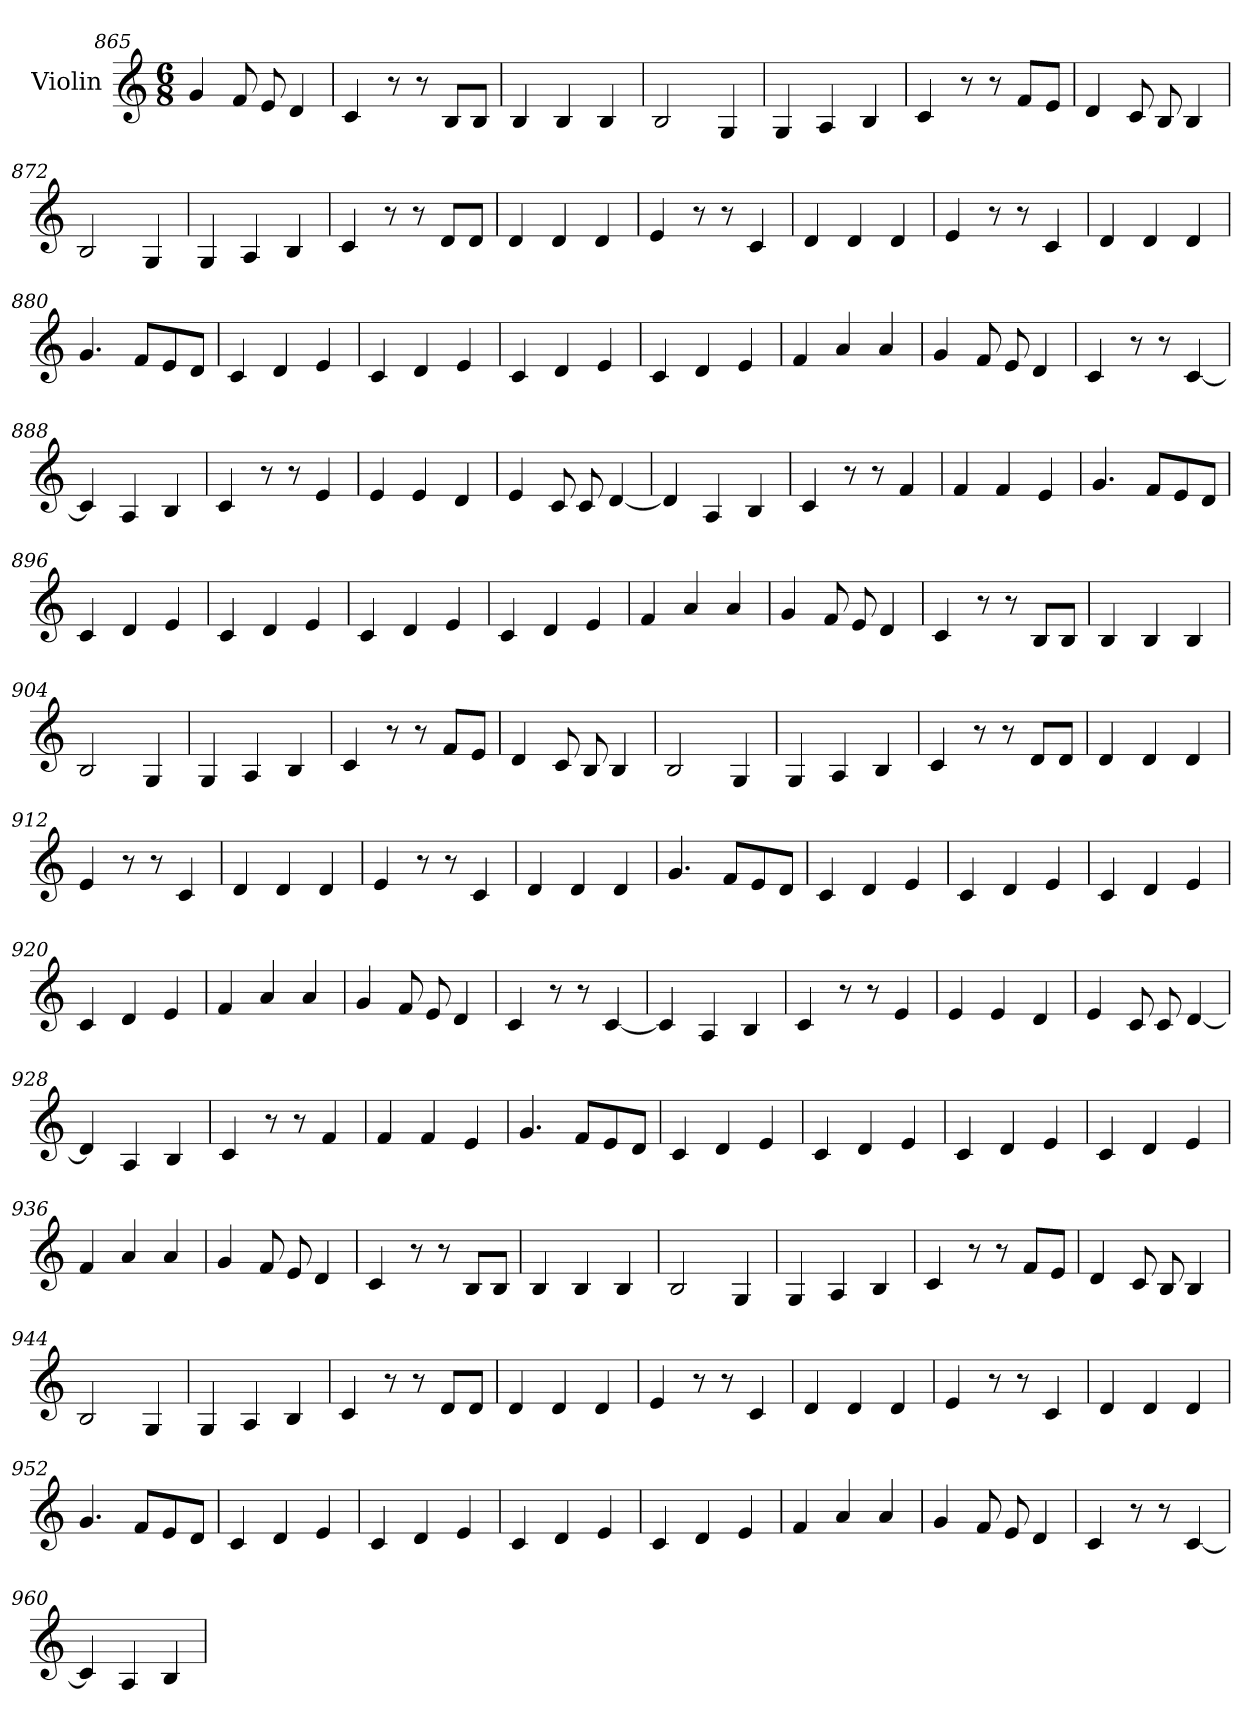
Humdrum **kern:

**kern
*part1
*staff1
*I"Violin
*clefG2
*k[]
*C:
*M6/8
=865
4g/
8f/
8e/
4d/
!!LO:PB:g=z
=866
4c/
8r
8r
8B/L
8B/J
=867
4B/
4B/
4B/
=868
2B/
4G/
!!LO:PB:g=z
=869
4G/
4A/
4B/
=870
4c/
8r
8r
8f/L
8e/J
=871
4d/
8c/
8B/
4B/
=872
2B/
4G/
!!LO:PB:g=z
=873
4G/
4A/
4B/
=874
4c/
8r
8r
8d/L
8d/J
=875
4d/
4d/
4d/
!!LO:PB:g=z
=876
4e/
8r
8r
4c/
=877
4d/
4d/
4d/
=878
4e/
8r
8r
4c/
=879
4d/
4d/
4d/
!!LO:PB:g=z
=880
4.g/
8f/L
8e/
8d/J
=881
4c/
4d/
4e/
=882
4c/
4d/
4e/
!!LO:PB:g=z
=883
4c/
4d/
4e/
=884
4c/
4d/
4e/
=885
4f/
4a/
4a/
=886
4g/
8f/
8e/
4d/
=887
4c/
8r
8r
[4c/
=888
4c/]
4A/
4B/
=889
4c/
8r
8r
4e/
!!LO:PB:g=z
=890
4e/
4e/
4d/
=891
4e/
8c/
8c/
[4d/
=892
4d/]
4A/
4B/
=893
4c/
8r
8r
4f/
!!LO:PB:g=z
=894
4f/
4f/
4e/
=895
4.g/
8f/L
8e/
8d/J
=896
4c/
4d/
4e/
!!LO:PB:g=z
=897
4c/
4d/
4e/
=898
4c/
4d/
4e/
=899
4c/
4d/
4e/
=900
4f/
4a/
4a/
!!LO:PB:g=z
=901
4g/
8f/
8e/
4d/
=902
4c/
8r
8r
8B/L
8B/J
=903
4B/
4B/
4B/
!!LO:PB:g=z
=904
2B/
4G/
=905
4G/
4A/
4B/
=906
4c/
8r
8r
8f/L
8e/J
=907
4d/
8c/
8B/
4B/
!!LO:PB:g=z
=908
2B/
4G/
=909
4G/
4A/
4B/
=910
4c/
8r
8r
8d/L
8d/J
!!LO:PB:g=z
=911
4d/
4d/
4d/
=912
4e/
8r
8r
4c/
=913
4d/
4d/
4d/
=914
4e/
8r
8r
4c/
!!LO:PB:g=z
=915
4d/
4d/
4d/
=916
4.g/
8f/L
8e/
8d/J
=917
4c/
4d/
4e/
!!LO:PB:g=z
=918
4c/
4d/
4e/
=919
4c/
4d/
4e/
=920
4c/
4d/
4e/
=921
4f/
4a/
4a/
!!LO:PB:g=z
=922
4g/
8f/
8e/
4d/
=923
4c/
8r
8r
[4c/
=924
4c/]
4A/
4B/
!!LO:PB:g=z
=925
4c/
8r
8r
4e/
=926
4e/
4e/
4d/
=927
4e/
8c/
8c/
[4d/
=928
4d/]
4A/
4B/
!!LO:PB:g=z
=929
4c/
8r
8r
4f/
=930
4f/
4f/
4e/
=931
4.g/
8f/L
8e/
8d/J
!!LO:PB:g=z
=932
4c/
4d/
4e/
=933
4c/
4d/
4e/
=934
4c/
4d/
4e/
=935
4c/
4d/
4e/
!!LO:PB:g=z
=936
4f/
4a/
4a/
=937
4g/
8f/
8e/
4d/
=938
4c/
8r
8r
8B/L
8B/J
!!LO:PB:g=z
=939
4B/
4B/
4B/
=940
2B/
4G/
=941
4G/
4A/
4B/
=942
4c/
8r
8r
8f/L
8e/J
=943
4d/
8c/
8B/
4B/
=944
2B/
4G/
=945
4G/
4A/
4B/
!!LO:PB:g=z
=946
4c/
8r
8r
8d/L
8d/J
=947
4d/
4d/
4d/
=948
4e/
8r
8r
4c/
=949
4d/
4d/
4d/
!!LO:PB:g=z
=950
4e/
8r
8r
4c/
=951
4d/
4d/
4d/
=952
4.g/
8f/L
8e/
8d/J
!!LO:PB:g=z
=953
4c/
4d/
4e/
=954
4c/
4d/
4e/
=955
4c/
4d/
4e/
=956
4c/
4d/
4e/
!!LO:PB:g=z
=957
4f/
4a/
4a/
=958
4g/
8f/
8e/
4d/
=959
4c/
8r
8r
[4c/
!!LO:PB:g=z
=960
4c/]
4A/
4B/
=
*-
